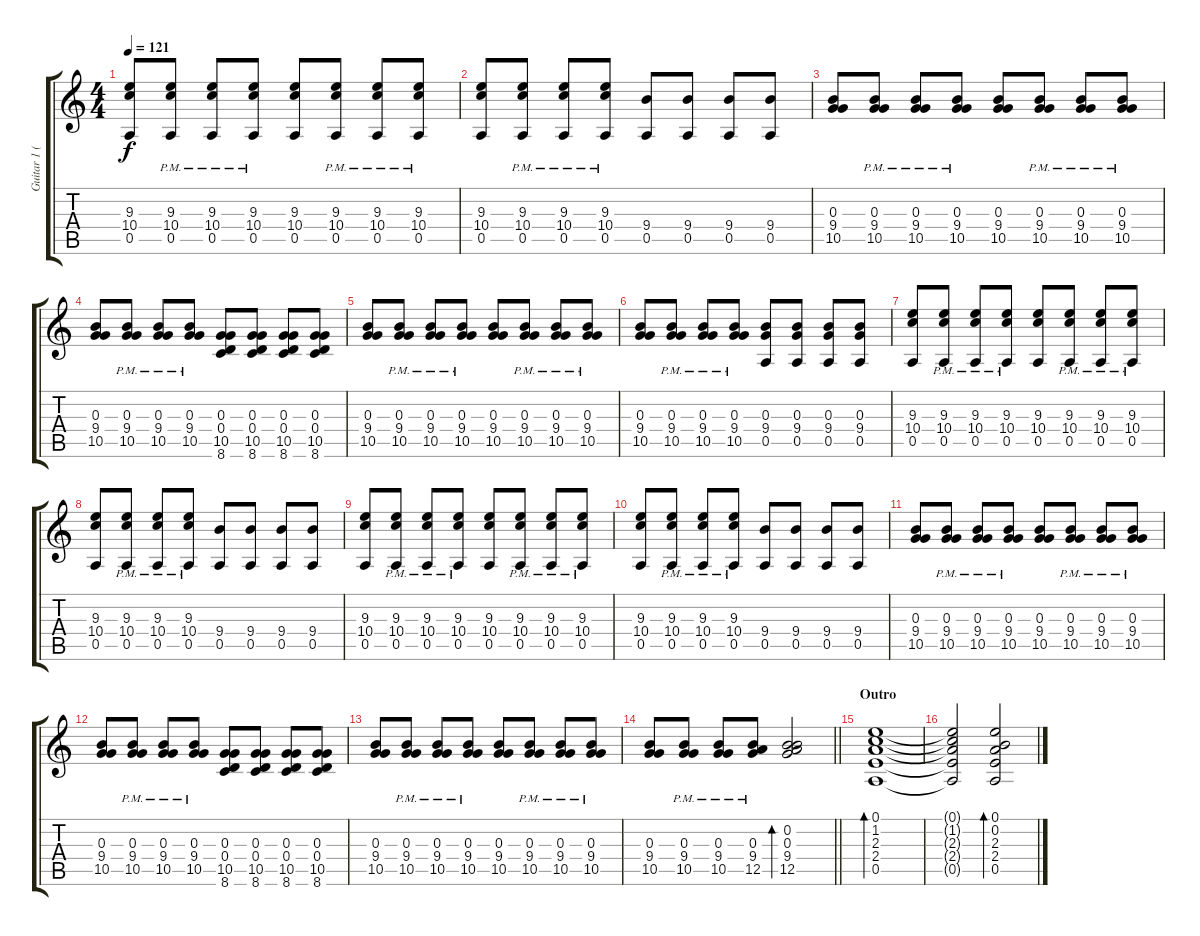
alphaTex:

\track ("Guitar 1 (Clean)" "Guitar 1 (") {instrument electricguitarjazz}
\staff {score tabs}
\tuning (E4 B3 G3 D3 A2 E2) {hide}
\ts (4 4)
\tempo 121
\clef g2
\ks c
(9.3 10.4 0.5).8{dy f} (9.3{pm} 10.4{pm} 0.5{pm}).8 (9.3{pm} 10.4{pm} 0.5{pm}).8 (9.3{pm} 10.4{pm} 0.5{pm}).8 (9.3 10.4 0.5).8 (9.3{pm} 10.4{pm} 0.5{pm}).8 (9.3{pm} 10.4{pm} 0.5{pm}).8 (9.3{pm} 10.4{pm} 0.5{pm}).8 |
(9.3 10.4 0.5).8 (9.3{pm} 10.4{pm} 0.5{pm}).8 (9.3{pm} 10.4{pm} 0.5{pm}).8 (9.3{pm} 10.4{pm} 0.5{pm}).8 (9.4 0.5).8 (9.4 0.5).8 (9.4 0.5).8 (9.4 0.5).8 |
(0.3 9.4 10.5).8 (0.3{pm} 9.4{pm} 10.5{pm}).8 (0.3{pm} 9.4{pm} 10.5{pm}).8 (0.3{pm} 9.4{pm} 10.5{pm}).8 (0.3 9.4 10.5).8 (0.3{pm} 9.4{pm} 10.5{pm}).8 (0.3{pm} 9.4{pm} 10.5{pm}).8 (0.3{pm} 9.4{pm} 10.5{pm}).8 |
(0.3 9.4 10.5).8 (0.3{pm} 9.4{pm} 10.5{pm}).8 (0.3{pm} 9.4{pm} 10.5{pm}).8 (0.3{pm} 9.4{pm} 10.5{pm}).8 (0.3 0.4 10.5 8.6).8 (0.3 0.4 10.5 8.6).8 (0.3 0.4 10.5 8.6).8 (0.3 0.4 10.5 8.6).8 |
(0.3 9.4 10.5).8 (0.3{pm} 9.4{pm} 10.5{pm}).8 (0.3{pm} 9.4{pm} 10.5{pm}).8 (0.3{pm} 9.4{pm} 10.5{pm}).8 (0.3 9.4 10.5).8 (0.3{pm} 9.4{pm} 10.5{pm}).8 (0.3{pm} 9.4{pm} 10.5{pm}).8 (0.3{pm} 9.4{pm} 10.5{pm}).8 |
(0.3 9.4 10.5).8 (0.3{pm} 9.4{pm} 10.5{pm}).8 (0.3{pm} 9.4{pm} 10.5{pm}).8 (0.3{pm} 9.4{pm} 10.5{pm}).8 (0.3 9.4 0.5).8 (0.3 9.4 0.5).8 (0.3 9.4 0.5).8 (0.3 9.4 0.5).8 |
(9.3 10.4 0.5).8 (9.3{pm} 10.4{pm} 0.5{pm}).8 (9.3{pm} 10.4{pm} 0.5{pm}).8 (9.3{pm} 10.4{pm} 0.5{pm}).8 (9.3 10.4 0.5).8 (9.3{pm} 10.4{pm} 0.5{pm}).8 (9.3{pm} 10.4{pm} 0.5{pm}).8 (9.3{pm} 10.4{pm} 0.5{pm}).8 |
(9.3 10.4 0.5).8 (9.3{pm} 10.4{pm} 0.5{pm}).8 (9.3{pm} 10.4{pm} 0.5{pm}).8 (9.3{pm} 10.4{pm} 0.5{pm}).8 (9.4 0.5).8 (9.4 0.5).8 (9.4 0.5).8 (9.4 0.5).8 |
(9.3 10.4 0.5).8 (9.3{pm} 10.4{pm} 0.5{pm}).8 (9.3{pm} 10.4{pm} 0.5{pm}).8 (9.3{pm} 10.4{pm} 0.5{pm}).8 (9.3 10.4 0.5).8 (9.3{pm} 10.4{pm} 0.5{pm}).8 (9.3{pm} 10.4{pm} 0.5{pm}).8 (9.3{pm} 10.4{pm} 0.5{pm}).8 |
(9.3 10.4 0.5).8 (9.3{pm} 10.4{pm} 0.5{pm}).8 (9.3{pm} 10.4{pm} 0.5{pm}).8 (9.3{pm} 10.4{pm} 0.5{pm}).8 (9.4 0.5).8 (9.4 0.5).8 (9.4 0.5).8 (9.4 0.5).8 |
(0.3 9.4 10.5).8 (0.3{pm} 9.4{pm} 10.5{pm}).8 (0.3{pm} 9.4{pm} 10.5{pm}).8 (0.3{pm} 9.4{pm} 10.5{pm}).8 (0.3 9.4 10.5).8 (0.3{pm} 9.4{pm} 10.5{pm}).8 (0.3{pm} 9.4{pm} 10.5{pm}).8 (0.3{pm} 9.4{pm} 10.5{pm}).8 |
(0.3 9.4 10.5).8 (0.3{pm} 9.4{pm} 10.5{pm}).8 (0.3{pm} 9.4{pm} 10.5{pm}).8 (0.3{pm} 9.4{pm} 10.5{pm}).8 (0.3 0.4 10.5 8.6).8 (0.3 0.4 10.5 8.6).8 (0.3 0.4 10.5 8.6).8 (0.3 0.4 10.5 8.6).8 |
(0.3 9.4 10.5).8 (0.3{pm} 9.4{pm} 10.5{pm}).8 (0.3{pm} 9.4{pm} 10.5{pm}).8 (0.3{pm} 9.4{pm} 10.5{pm}).8 (0.3 9.4 10.5).8 (0.3{pm} 9.4{pm} 10.5{pm}).8 (0.3{pm} 9.4{pm} 10.5{pm}).8 (0.3{pm} 9.4{pm} 10.5{pm}).8 |
\barLineRight lightlight
(0.3 9.4 10.5).8 (0.3{pm} 9.4{pm} 10.5{pm}).8 (0.3{pm} 9.4{pm} 10.5{pm}).8 (0.3{pm} 9.4{pm} 12.5{pm}).8 (0.2 0.3 9.4 12.5).2{bd 60} |
\section ("" "Outro")
(0.1 1.2 2.3 2.4 0.5).1{bd 120 instrument electricguitarjazz} |
(0.1{t} 1.2{t} 2.3{t} 2.4{t} 0.5{t}).2 (0.1 0.2 2.3 2.4 0.5).2{bd 120}
